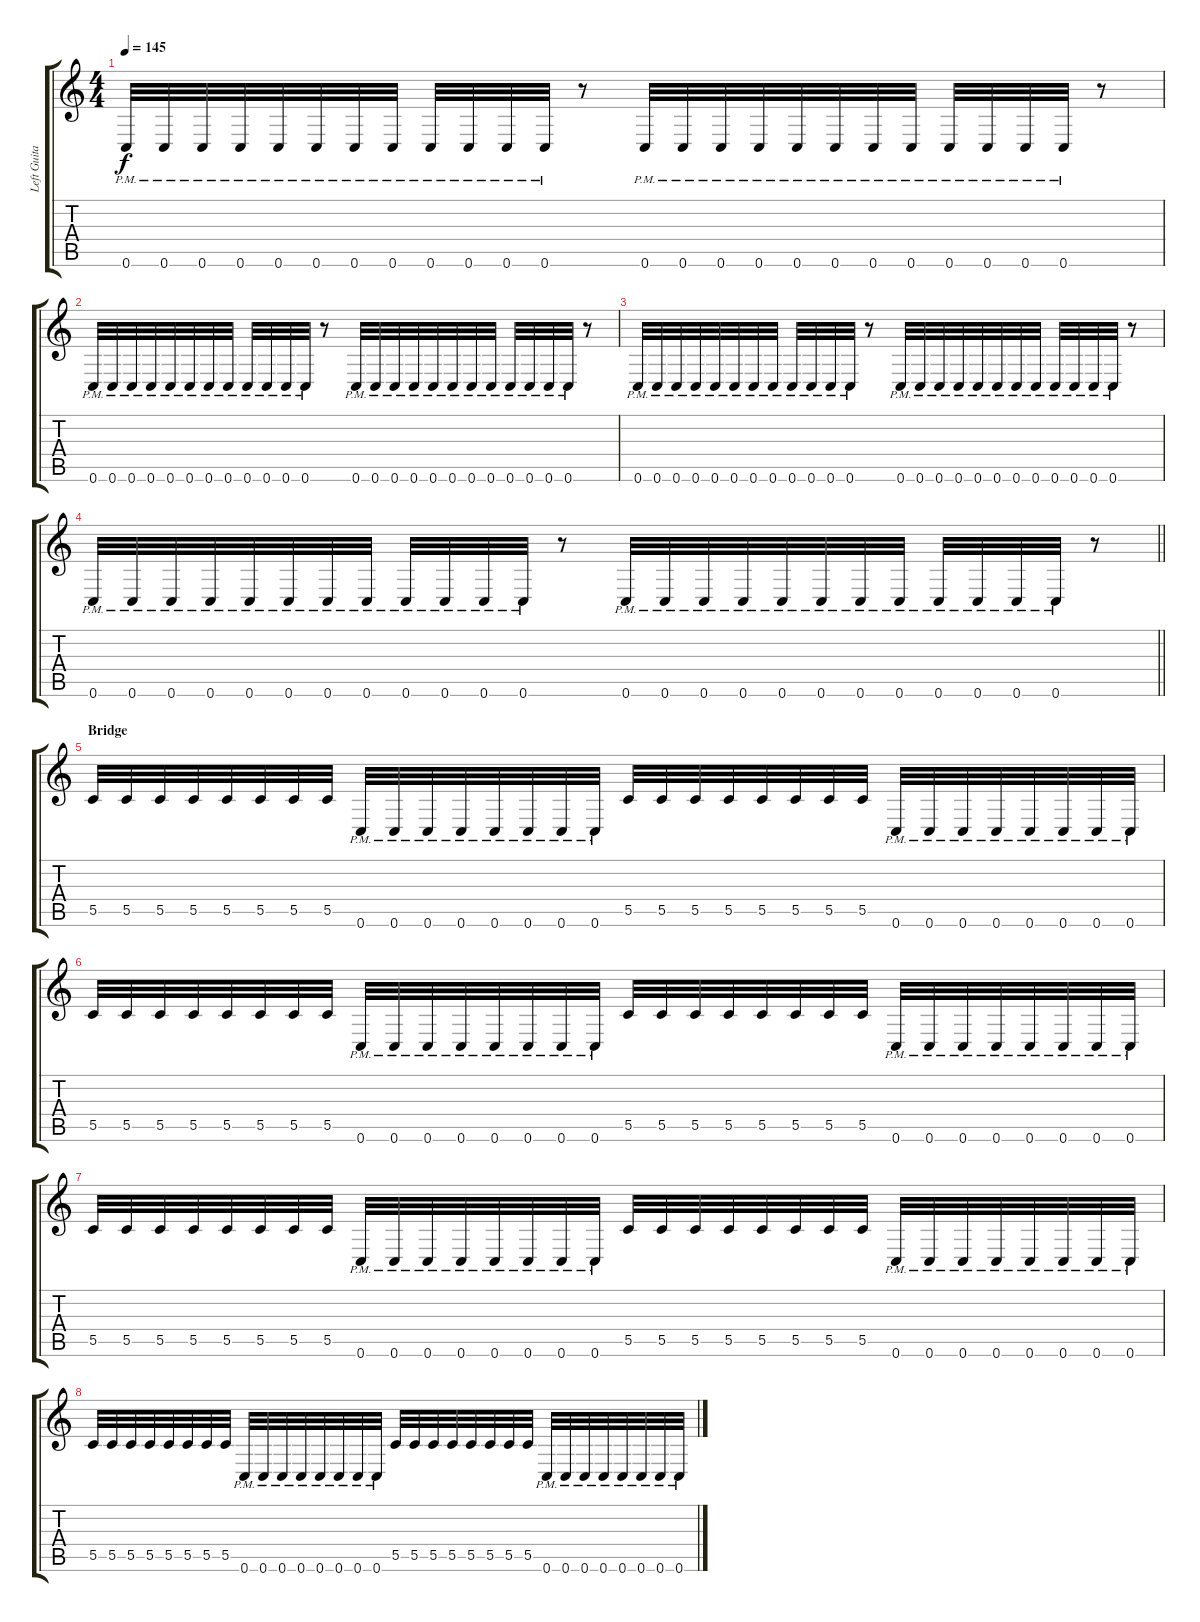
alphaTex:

\track ("Left Guitar" "Left Guita") {instrument distortionguitar}
\staff {score tabs}
\tuning (D4 A3 F3 C3 G2 C2) {hide}
\ts (4 4)
\tempo 145
\clef g2
\ks c
0.6{pm}.32{dy f} 0.6{pm}.32 0.6{pm}.32 0.6{pm}.32 0.6{pm}.32 0.6{pm}.32 0.6{pm}.32 0.6{pm}.32 0.6{pm}.32 0.6{pm}.32 0.6{pm}.32 0.6{pm}.32 r.8 0.6{pm}.32 0.6{pm}.32 0.6{pm}.32 0.6{pm}.32 0.6{pm}.32 0.6{pm}.32 0.6{pm}.32 0.6{pm}.32 0.6{pm}.32 0.6{pm}.32 0.6{pm}.32 0.6{pm}.32 r.8 |
0.6{pm}.32 0.6{pm}.32 0.6{pm}.32 0.6{pm}.32 0.6{pm}.32 0.6{pm}.32 0.6{pm}.32 0.6{pm}.32 0.6{pm}.32 0.6{pm}.32 0.6{pm}.32 0.6{pm}.32 r.8 0.6{pm}.32 0.6{pm}.32 0.6{pm}.32 0.6{pm}.32 0.6{pm}.32 0.6{pm}.32 0.6{pm}.32 0.6{pm}.32 0.6{pm}.32 0.6{pm}.32 0.6{pm}.32 0.6{pm}.32 r.8 |
0.6{pm}.32 0.6{pm}.32 0.6{pm}.32 0.6{pm}.32 0.6{pm}.32 0.6{pm}.32 0.6{pm}.32 0.6{pm}.32 0.6{pm}.32 0.6{pm}.32 0.6{pm}.32 0.6{pm}.32 r.8 0.6{pm}.32 0.6{pm}.32 0.6{pm}.32 0.6{pm}.32 0.6{pm}.32 0.6{pm}.32 0.6{pm}.32 0.6{pm}.32 0.6{pm}.32 0.6{pm}.32 0.6{pm}.32 0.6{pm}.32 r.8 |
\barLineRight lightlight
0.6{pm}.32 0.6{pm}.32 0.6{pm}.32 0.6{pm}.32 0.6{pm}.32 0.6{pm}.32 0.6{pm}.32 0.6{pm}.32 0.6{pm}.32 0.6{pm}.32 0.6{pm}.32 0.6{pm}.32 r.8 0.6{pm}.32 0.6{pm}.32 0.6{pm}.32 0.6{pm}.32 0.6{pm}.32 0.6{pm}.32 0.6{pm}.32 0.6{pm}.32 0.6{pm}.32 0.6{pm}.32 0.6{pm}.32 0.6{pm}.32 r.8 |
\section ("" "Bridge")
5.5.32 5.5.32 5.5.32 5.5.32 5.5.32 5.5.32 5.5.32 5.5.32 0.6{pm}.32 0.6{pm}.32 0.6{pm}.32 0.6{pm}.32 0.6{pm}.32 0.6{pm}.32 0.6{pm}.32 0.6{pm}.32 5.5.32 5.5.32 5.5.32 5.5.32 5.5.32 5.5.32 5.5.32 5.5.32 0.6{pm}.32 0.6{pm}.32 0.6{pm}.32 0.6{pm}.32 0.6{pm}.32 0.6{pm}.32 0.6{pm}.32 0.6{pm}.32 |
5.5.32 5.5.32 5.5.32 5.5.32 5.5.32 5.5.32 5.5.32 5.5.32 0.6{pm}.32 0.6{pm}.32 0.6{pm}.32 0.6{pm}.32 0.6{pm}.32 0.6{pm}.32 0.6{pm}.32 0.6{pm}.32 5.5.32 5.5.32 5.5.32 5.5.32 5.5.32 5.5.32 5.5.32 5.5.32 0.6{pm}.32 0.6{pm}.32 0.6{pm}.32 0.6{pm}.32 0.6{pm}.32 0.6{pm}.32 0.6{pm}.32 0.6{pm}.32 |
5.5.32 5.5.32 5.5.32 5.5.32 5.5.32 5.5.32 5.5.32 5.5.32 0.6{pm}.32 0.6{pm}.32 0.6{pm}.32 0.6{pm}.32 0.6{pm}.32 0.6{pm}.32 0.6{pm}.32 0.6{pm}.32 5.5.32 5.5.32 5.5.32 5.5.32 5.5.32 5.5.32 5.5.32 5.5.32 0.6{pm}.32 0.6{pm}.32 0.6{pm}.32 0.6{pm}.32 0.6{pm}.32 0.6{pm}.32 0.6{pm}.32 0.6{pm}.32 |
5.5.32 5.5.32 5.5.32 5.5.32 5.5.32 5.5.32 5.5.32 5.5.32 0.6{pm}.32 0.6{pm}.32 0.6{pm}.32 0.6{pm}.32 0.6{pm}.32 0.6{pm}.32 0.6{pm}.32 0.6{pm}.32 5.5.32 5.5.32 5.5.32 5.5.32 5.5.32 5.5.32 5.5.32 5.5.32 0.6{pm}.32 0.6{pm}.32 0.6{pm}.32 0.6{pm}.32 0.6{pm}.32 0.6{pm}.32 0.6{pm}.32 0.6{pm}.32
